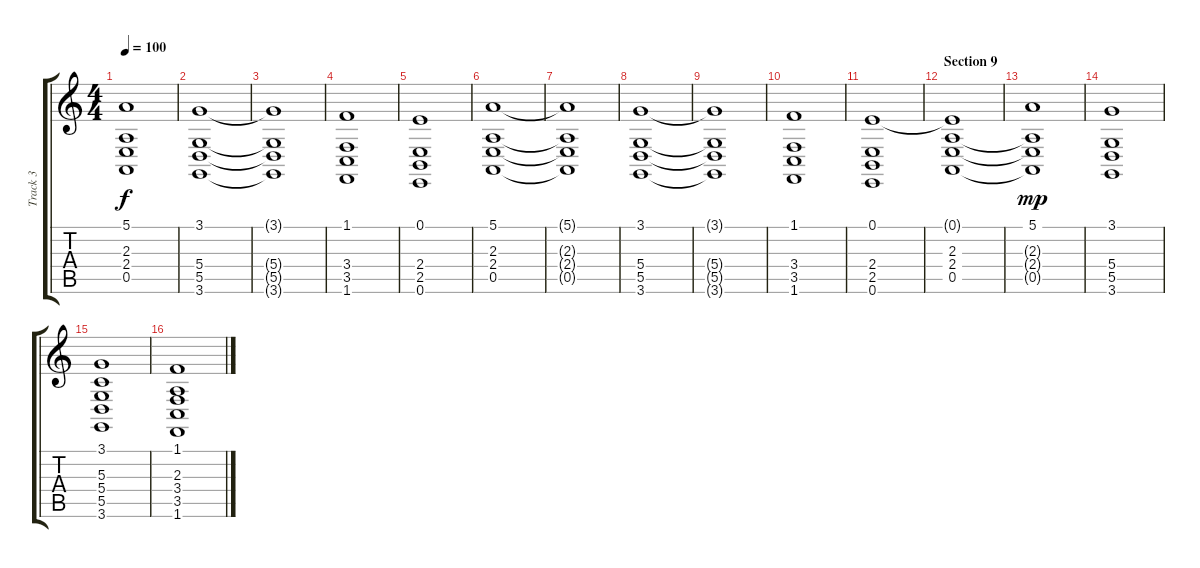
\track ("Track 3" "Track 3") {instrument synthstrings1}
\staff {score tabs}
\tuning (E4 B3 G3 D3 A2 E2) {hide}
\ts (4 4)
\tempo 100
\clef g2
\ks c
(5.1{t} 2.3 2.4 0.5).1{dy f} |
(3.1 5.4 5.5 3.6).1 |
(3.1{t} 5.4{t} 5.5{t} 3.6{t}).1 |
(1.1 3.4 3.5 1.6).1 |
(0.1 2.4 2.5 0.6).1 |
(5.1 2.3 2.4 0.5).1 |
(5.1{t} 2.3{t} 2.4{t} 0.5{t}).1 |
(3.1 5.4 5.5 3.6).1 |
(3.1{t} 5.4{t} 5.5{t} 3.6{t}).1 |
(1.1 3.4 3.5 1.6).1 |
(0.1 2.4 2.5 0.6).1 |
\section ("" "Section 9")
(0.1{t} 2.3 2.4 0.5).1 |
(5.1 2.3{t} 2.4{t} 0.5{t}).1{dy mp} |
(3.1 5.4 5.5 3.6).1 |
(3.1 5.3 5.4 5.5 3.6).1 |
(1.1 2.3 3.4 3.5 1.6).1
